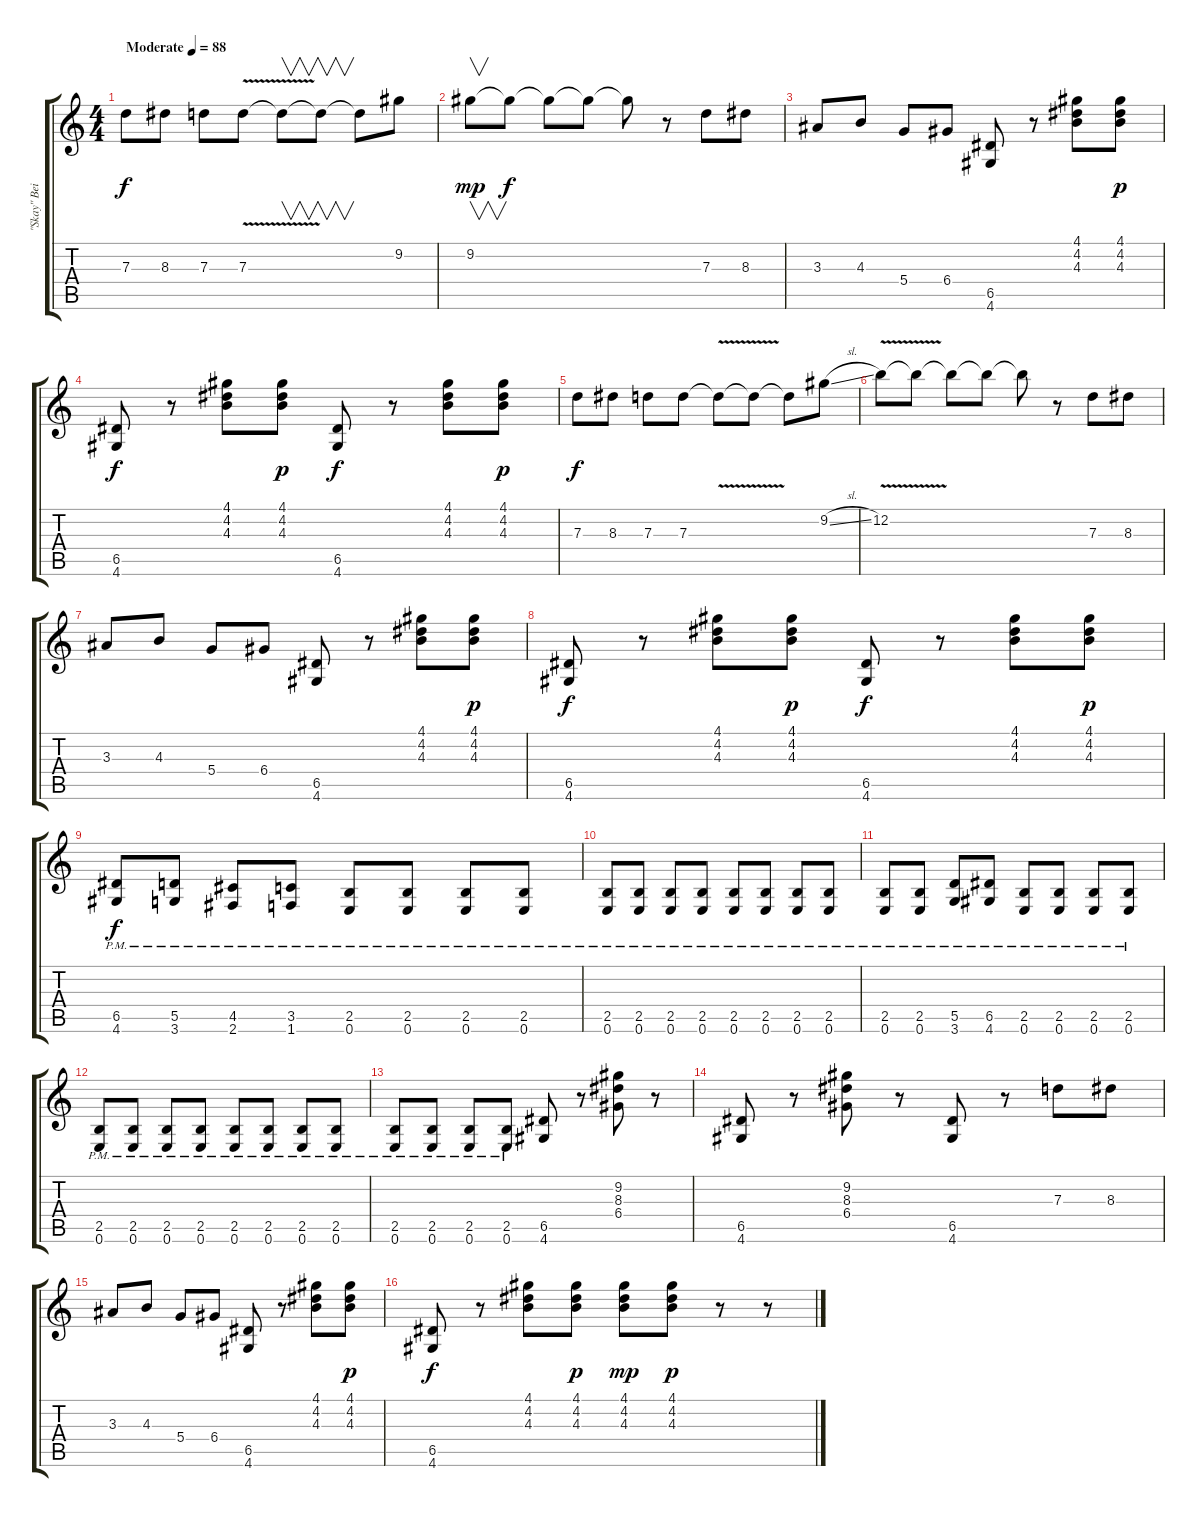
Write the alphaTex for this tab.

\track ("\"Skay\" Beilinson" "\"Skay\" Bei") {instrument overdrivenguitar}
\staff {score tabs}
\tuning (E4 B3 G3 D3 A2 E2) {hide}
\ts (4 4)
\tempo (88 "Moderate")
\clef g2
\ks c
7.3.8{dy f instrument overdrivenguitar} 8.3.8 7.3.8 7.3{v}.8 7.3{t}.8{v} 7.3{t}.8{v} 7.3{t}.8 9.2.8 |
9.2.8{v dy mp} 9.2{t}.8{dy f} 9.2{t}.8 9.2{t}.8 9.2{t}.8 r.8 7.3.8 8.3.8 |
3.3.8 4.3.8 5.4.8 6.4.8 (6.5 4.6).8 r.8 (4.1 4.2 4.3).8 (4.1 4.2 4.3).8{dy p} |
(6.5 4.6).8{dy f} r.8 (4.1 4.2 4.3).8 (4.1 4.2 4.3).8{dy p} (6.5 4.6).8{dy f} r.8 (4.1 4.2 4.3).8 (4.1 4.2 4.3).8{dy p} |
7.3.8{dy f} 8.3.8 7.3.8 7.3.8 7.3{v t}.8 7.3{t}.8 7.3{t}.8 9.2{sl}.8 |
12.2{v}.8 12.2{t}.8 12.2{t}.8 12.2{t}.8 12.2{t}.8 r.8 7.3.8 8.3.8 |
3.3.8 4.3.8 5.4.8 6.4.8 (6.5 4.6).8 r.8 (4.1 4.2 4.3).8 (4.1 4.2 4.3).8{dy p} |
(6.5 4.6).8{dy f} r.8 (4.1 4.2 4.3).8 (4.1 4.2 4.3).8{dy p} (6.5 4.6).8{dy f} r.8 (4.1 4.2 4.3).8 (4.1 4.2 4.3).8{dy p} |
(6.5{pm} 4.6{pm}).8{dy f volume 9} (5.5{pm} 3.6{pm}).8 (4.5{pm} 2.6{pm}).8 (3.5{pm} 1.6{pm}).8 (2.5{pm} 0.6{pm}).8 (2.5{pm} 0.6{pm}).8 (2.5{pm} 0.6{pm}).8 (2.5{pm} 0.6{pm}).8 |
(2.5{pm} 0.6{pm}).8 (2.5{pm} 0.6{pm}).8 (2.5{pm} 0.6{pm}).8 (2.5{pm} 0.6{pm}).8 (2.5{pm} 0.6{pm}).8 (2.5{pm} 0.6{pm}).8 (2.5{pm} 0.6{pm}).8 (2.5{pm} 0.6{pm}).8 |
(2.5{pm} 0.6{pm}).8 (2.5{pm} 0.6{pm}).8 (5.5{pm} 3.6{pm}).8 (6.5{pm} 4.6{pm}).8 (2.5{pm} 0.6{pm}).8 (2.5{pm} 0.6{pm}).8 (2.5{pm} 0.6{pm}).8 (2.5{pm} 0.6{pm}).8 |
(2.5{pm} 0.6{pm}).8 (2.5{pm} 0.6{pm}).8 (2.5{pm} 0.6{pm}).8 (2.5{pm} 0.6{pm}).8 (2.5{pm} 0.6{pm}).8 (2.5{pm} 0.6{pm}).8 (2.5{pm} 0.6{pm}).8 (2.5{pm} 0.6{pm}).8 |
(2.5{pm} 0.6{pm}).8 (2.5{pm} 0.6{pm}).8 (2.5{pm} 0.6{pm}).8 (2.5{pm} 0.6{pm}).8 (6.5 4.6).8 r.8 (9.2 8.3 6.4).8 r.8 |
(6.5 4.6).8 r.8 (9.2 8.3 6.4).8 r.8 (6.5 4.6).8 r.8 7.3.8 8.3.8 |
3.3.8 4.3.8 5.4.8 6.4.8 (6.5 4.6).8 r.8 (4.1 4.2 4.3).8 (4.1 4.2 4.3).8{dy p} |
(6.5 4.6).8{dy f} r.8 (4.1 4.2 4.3).8 (4.1 4.2 4.3).8{dy p} (4.1 4.2 4.3).8{dy mp} (4.1 4.2 4.3).8{dy p} r.8 r.8
